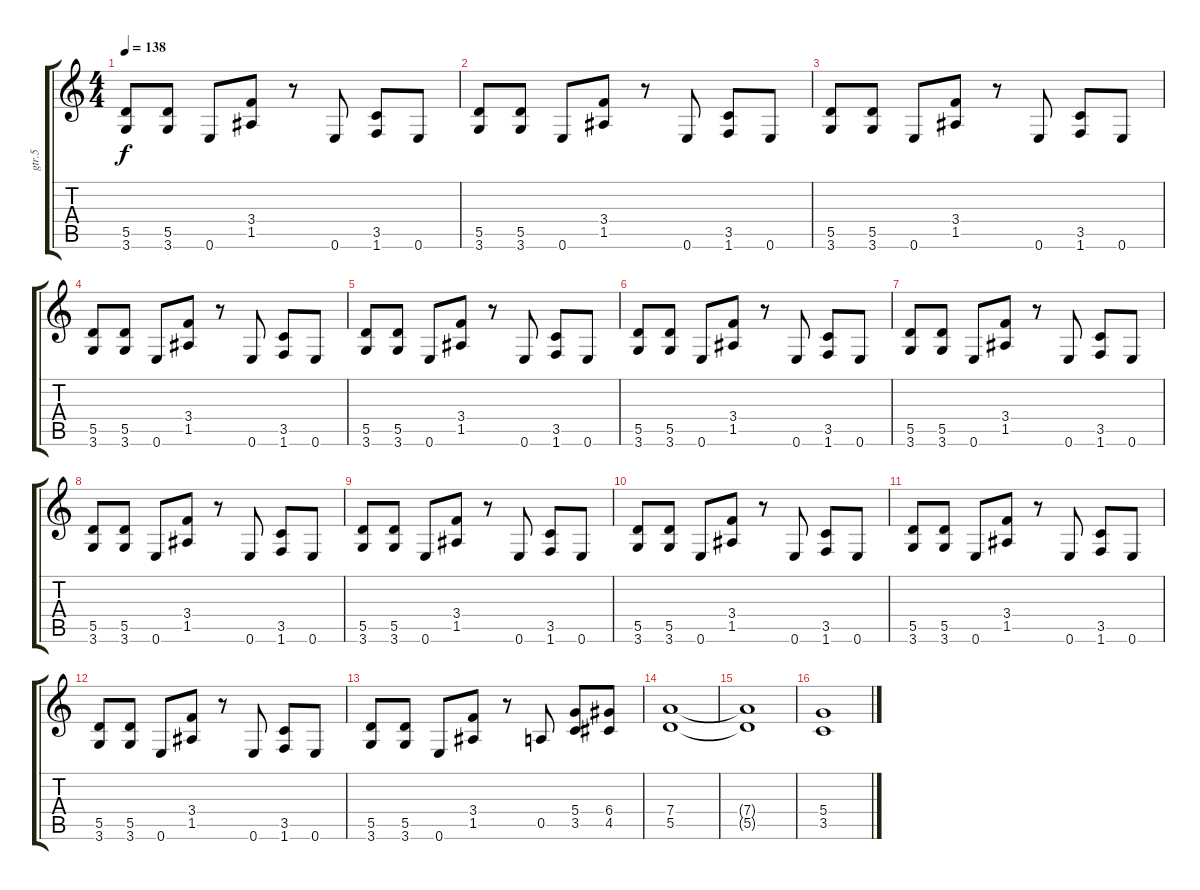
\track ("gtr.5" "gtr.5") {instrument overdrivenguitar}
\staff {score tabs}
\tuning (E4 B3 G3 D3 A2 E2) {hide}
\ts (4 4)
\tempo 138
\clef g2
\ks c
(5.5 3.6).8{dy f} (5.5 3.6).8 0.6.8 (3.4 1.5).8 r.8 0.6.8 (3.5 1.6).8 0.6.8 |
(5.5 3.6).8 (5.5 3.6).8 0.6.8 (3.4 1.5).8 r.8 0.6.8 (3.5 1.6).8 0.6.8 |
(5.5 3.6).8 (5.5 3.6).8 0.6.8 (3.4 1.5).8 r.8 0.6.8 (3.5 1.6).8 0.6.8 |
(5.5 3.6).8 (5.5 3.6).8 0.6.8 (3.4 1.5).8 r.8 0.6.8 (3.5 1.6).8 0.6.8 |
(5.5 3.6).8 (5.5 3.6).8 0.6.8 (3.4 1.5).8 r.8 0.6.8 (3.5 1.6).8 0.6.8 |
(5.5 3.6).8 (5.5 3.6).8 0.6.8 (3.4 1.5).8 r.8 0.6.8 (3.5 1.6).8 0.6.8 |
(5.5 3.6).8 (5.5 3.6).8 0.6.8 (3.4 1.5).8 r.8 0.6.8 (3.5 1.6).8 0.6.8 |
(5.5 3.6).8 (5.5 3.6).8 0.6.8 (3.4 1.5).8 r.8 0.6.8 (3.5 1.6).8 0.6.8 |
(5.5 3.6).8 (5.5 3.6).8 0.6.8 (3.4 1.5).8 r.8 0.6.8 (3.5 1.6).8 0.6.8 |
(5.5 3.6).8 (5.5 3.6).8 0.6.8 (3.4 1.5).8 r.8 0.6.8 (3.5 1.6).8 0.6.8 |
(5.5 3.6).8 (5.5 3.6).8 0.6.8 (3.4 1.5).8 r.8 0.6.8 (3.5 1.6).8 0.6.8 |
(5.5 3.6).8 (5.5 3.6).8 0.6.8 (3.4 1.5).8 r.8 0.6.8 (3.5 1.6).8 0.6.8 |
(5.5 3.6).8 (5.5 3.6).8 0.6.8 (3.4 1.5).8 r.8 0.5.8 (5.4 3.5).8 (6.4 4.5).8 |
(7.4 5.5).1 |
(7.4{t} 5.5{t}).1 |
(5.4 3.5).1
